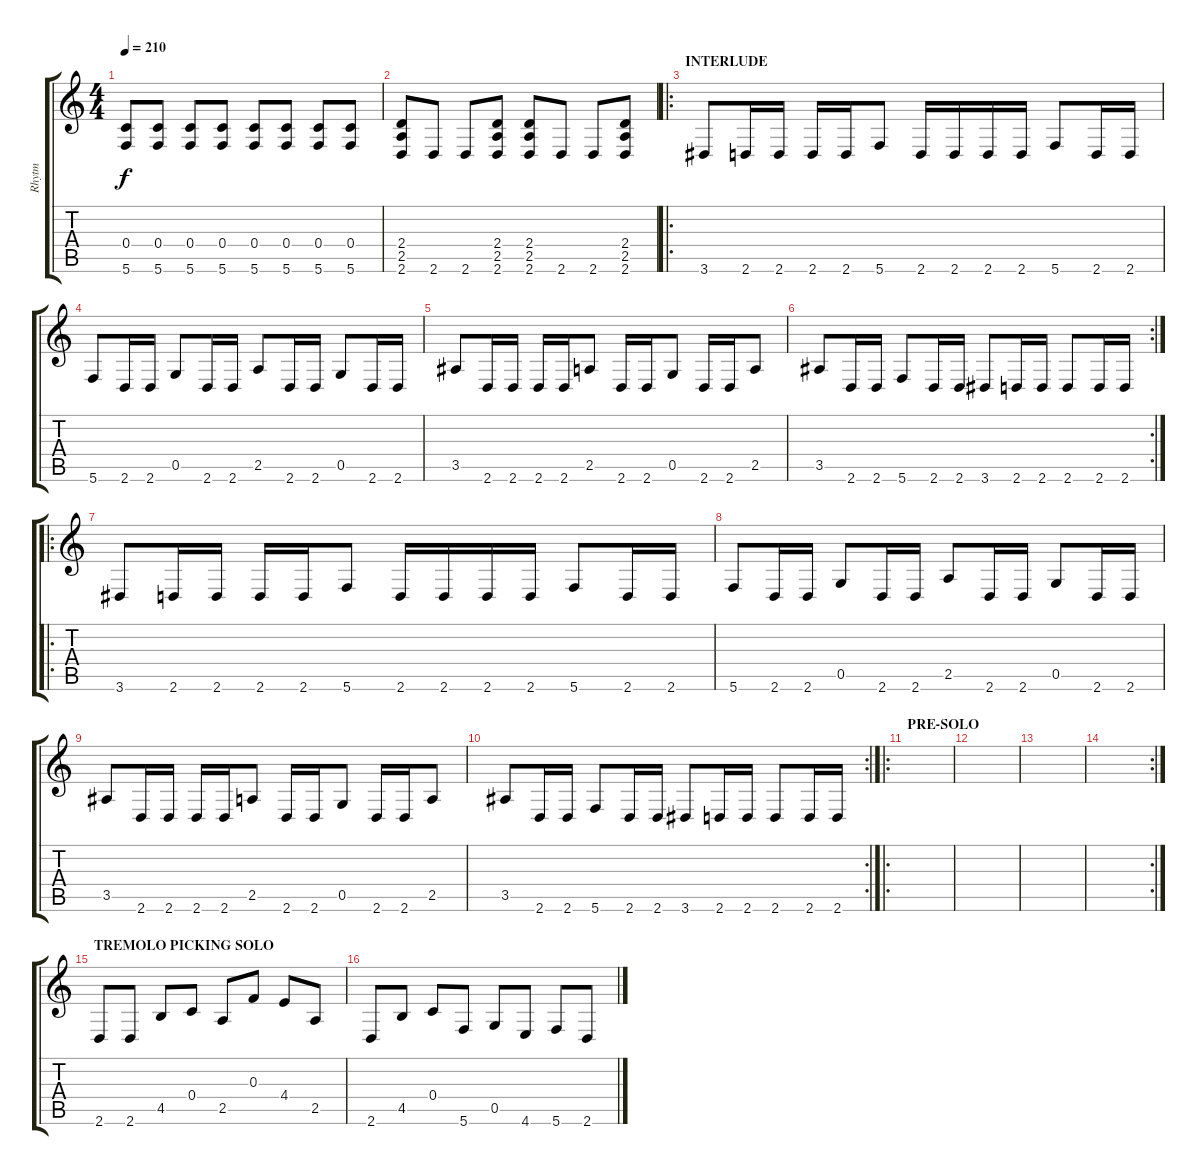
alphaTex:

\track ("Rhytm" "Rhytm") {instrument distortionguitar}
\staff {score tabs}
\tuning (D4 A3 F3 C3 G2 C2) {hide}
\ts (4 4)
\tempo 210
\clef g2
\ks c
(0.4 5.6).8{dy f} (0.4 5.6).8 (0.4 5.6).8 (0.4 5.6).8 (0.4 5.6).8 (0.4 5.6).8 (0.4 5.6).8 (0.4 5.6).8 |
(2.4 2.5 2.6).8 2.6.8 2.6.8 (2.4 2.5 2.6).8 (2.4 2.5 2.6).8 2.6.8 2.6.8 (2.4 2.5 2.6).8 |
\ro
\section ("" "INTERLUDE")
3.6.8 2.6.16 2.6.16 2.6.16 2.6.16 5.6.8 2.6.16 2.6.16 2.6.16 2.6.16 5.6.8 2.6.16 2.6.16 |
5.6.8 2.6.16 2.6.16 0.5.8 2.6.16 2.6.16 2.5.8 2.6.16 2.6.16 0.5.8 2.6.16 2.6.16 |
3.5.8 2.6.16 2.6.16 2.6.16 2.6.16 2.5.8 2.6.16 2.6.16 0.5.8 2.6.16 2.6.16 2.5.8 |
\rc 2
3.5.8 2.6.16 2.6.16 5.6.8 2.6.16 2.6.16 3.6.8 2.6.16 2.6.16 2.6.8 2.6.16 2.6.16 |
\ro
3.6.8 2.6.16 2.6.16 2.6.16 2.6.16 5.6.8 2.6.16 2.6.16 2.6.16 2.6.16 5.6.8 2.6.16 2.6.16 |
5.6.8 2.6.16 2.6.16 0.5.8 2.6.16 2.6.16 2.5.8 2.6.16 2.6.16 0.5.8 2.6.16 2.6.16 |
3.5.8 2.6.16 2.6.16 2.6.16 2.6.16 2.5.8 2.6.16 2.6.16 0.5.8 2.6.16 2.6.16 2.5.8 |
\rc 2
3.5.8 2.6.16 2.6.16 5.6.8 2.6.16 2.6.16 3.6.8 2.6.16 2.6.16 2.6.8 2.6.16 2.6.16 |
\ro
\section ("" "PRE-SOLO")
|
|
|
\rc 2
|
\section ("" "TREMOLO PICKING SOLO")
2.6.8{volume 14 instrument distortionguitar} 2.6.8 4.5.8 0.4.8 2.5.8 0.3.8 4.4.8 2.5.8 |
2.6.8 4.5.8 0.4.8 5.6.8 0.5.8 4.6.8 5.6.8 2.6.8
